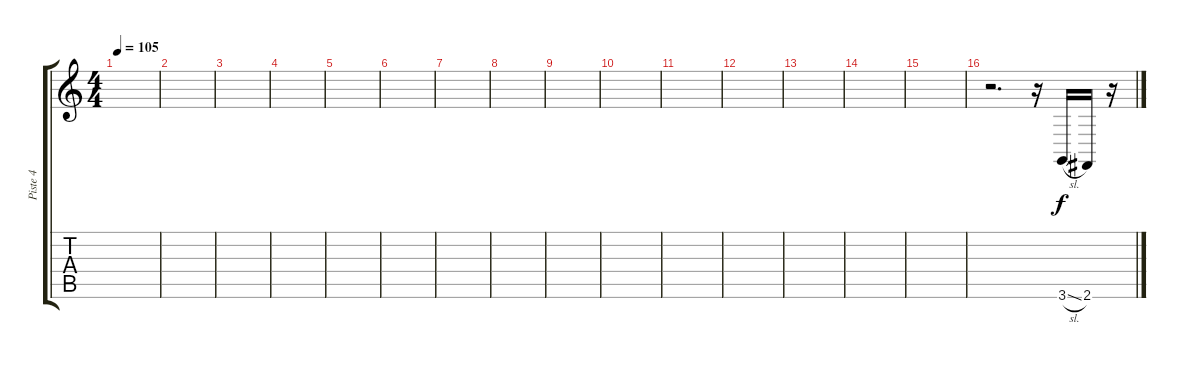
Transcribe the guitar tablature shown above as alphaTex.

\track ("Piste 4" "Piste 4") {instrument synthbrass2}
\staff {score tabs}
\tuning (E4 B3 G3 D3 A2 E2) {hide}
\ts (4 4)
\tempo 105
\clef g2
\ks c
|
|
|
|
|
|
|
|
|
|
|
|
|
|
|
r.2{d} r.16 3.6{sl}.16 2.6.16 r.16
